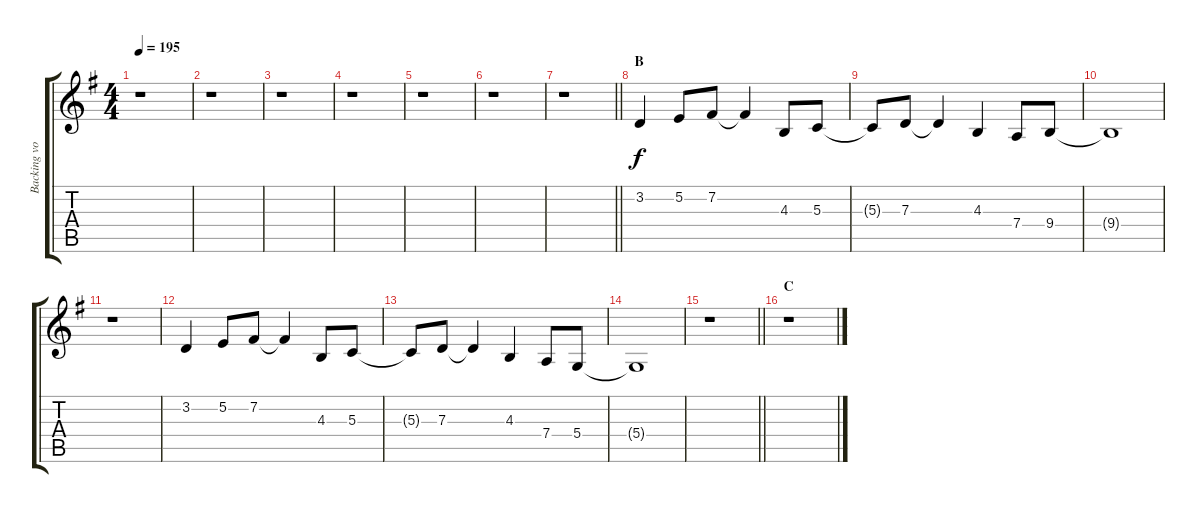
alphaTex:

\track ("Backing vocal" "Backing vo") {instrument tenorsax}
\staff {score tabs}
\tuning (E4 B3 G3 D3 A2 E2) {hide}
\ts (4 4)
\tempo 195
\clef g2
\ks g
r.1{dy f} |
r.1 |
r.1 |
r.1 |
r.1 |
r.1 |
\barLineRight lightlight
r.1 |
\section ("" "B")
3.2.4 5.2.8 7.2.8 7.2{t}.4 4.3.8 5.3.8 |
5.3{t}.8 7.3.8 7.3{t}.4 4.3.4 7.4.8 9.4.8 |
9.4{t}.1 |
r.1 |
3.2.4 5.2.8 7.2.8 7.2{t}.4 4.3.8 5.3.8 |
5.3{t}.8 7.3.8 7.3{t}.4 4.3.4 7.4.8 5.4.8 |
5.4{t}.1 |
\barLineRight lightlight
r.1 |
\section ("" "C")
r.1
